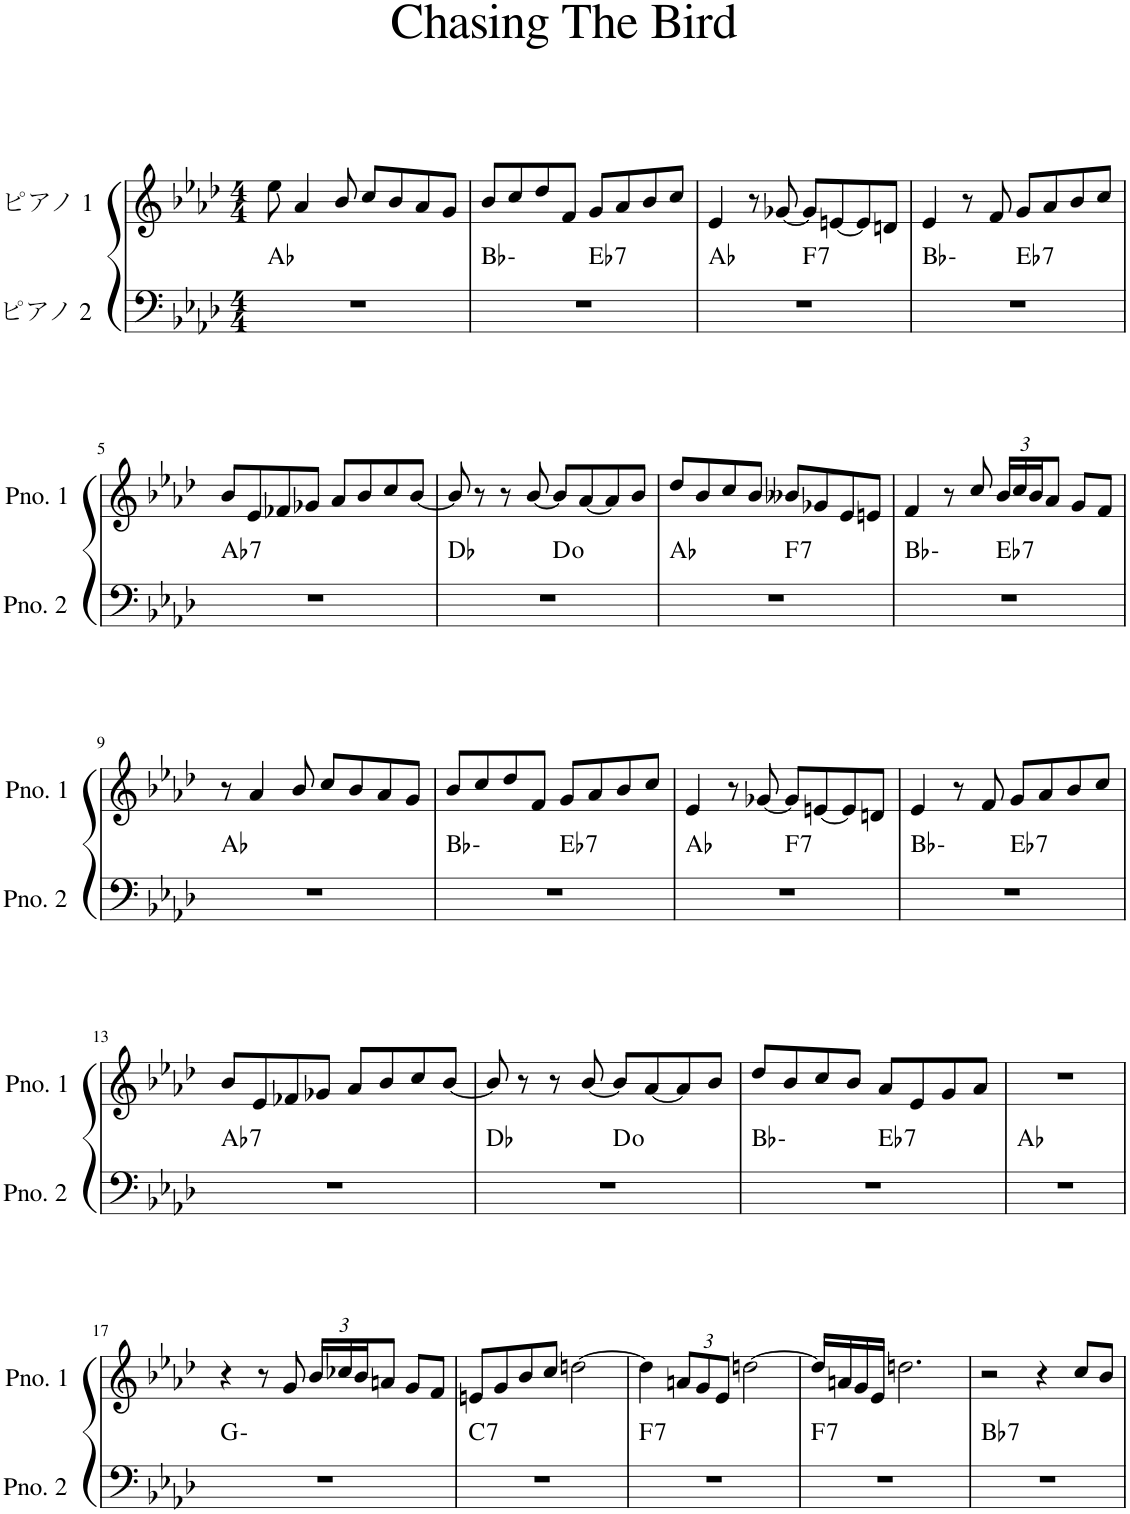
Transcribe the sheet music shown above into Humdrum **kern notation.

**kern	**harte	**kern
*part2	*part2	*part1
*staff2	*	*staff1
*I"ピアノ 2	*	*I"ピアノ 1
*clefF4	*	*clefG2
*k[b-e-a-d-]	*	*k[b-e-a-d-]
*M4/4	*	*M4/4
=1	=1	=1
1r	Ab:maj	8ee-\
.	.	4a-/
.	.	8b-/
.	.	8cc/L
.	.	8b-/
.	.	8a-/
.	.	8g/J
=2	=2	=2
*^	*	*
1r	2ryy	Bb:min	8b-/L
.	.	.	8cc/
.	.	.	8dd-/
.	.	.	8f/J
!	!	!LO:H:kt=7	!
.	2ryy	Eb:7	8g/L
.	.	.	8a-/
.	.	.	8b-/
.	.	.	8cc/J
=3	=3	=3	=3
1r	2ryy	Ab:maj	4e-/
.	.	.	8r
.	.	.	[8g-X/
!	!	!LO:H:kt=7	!
.	2ryy	F:7	8g-/L]
.	.	.	[8en/
.	.	.	8e/]
.	.	.	8dn/J
=4	=4	=4	=4
1r	2ryy	Bb:min	4e-/
.	.	.	8r
.	.	.	8f/
!	!	!LO:H:kt=7	!
.	2ryy	Eb:7	8g/L
.	.	.	8a-/
.	.	.	8b-/
.	.	.	8cc/J
!!LO:LB:g=z
=5	=5	=5	=5
!	!	!LO:H:kt=7	!
*v	*v	*	*
1r	Ab:7	8b-/L
.	.	8e-/
.	.	8f-X/
.	.	8g-X/J
.	.	8a-/L
.	.	8b-/
.	.	8cc/
.	.	[8b-/J
=6	=6	=6
*^	*	*
1r	2ryy	Db:maj	8b-/]
.	.	.	8r
.	.	.	8r
.	.	.	[8b-/
.	2ryy	D:dim	8b-/L]
.	.	.	[8a-/
.	.	.	8a-/]
.	.	.	8b-/J
=7	=7	=7	=7
1r	2ryy	Ab:maj	8dd-/L
.	.	.	8b-/
.	.	.	8cc/
.	.	.	8b-/J
!	!	!LO:H:kt=7	!
.	2ryy	F:7	8b--X/L
.	.	.	8g-X/
.	.	.	8e-/
.	.	.	8en/J
=8	=8	=8	=8
1r	2ryy	Bb:min	4f/
.	.	.	8r
.	.	.	8cc/
*	*	*	*Xbrackettup
!	!	!LO:H:kt=7	!
.	2ryy	Eb:7	24b-/LL
.	.	.	24cc/
.	.	.	24b-/J
.	.	.	8a-/J
.	.	.	8g/L
.	.	.	8f/J
*v	*v	*	*
!!LO:LB:g=z
=9	=9	=9
1r	Ab:maj	8r
.	.	4a-/
.	.	8b-/
.	.	8cc/L
.	.	8b-/
.	.	8a-/
.	.	8g/J
=10	=10	=10
*^	*	*
1r	2ryy	Bb:min	8b-/L
.	.	.	8cc/
.	.	.	8dd-/
.	.	.	8f/J
!	!	!LO:H:kt=7	!
.	2ryy	Eb:7	8g/L
.	.	.	8a-/
.	.	.	8b-/
.	.	.	8cc/J
=11	=11	=11	=11
1r	2ryy	Ab:maj	4e-/
.	.	.	8r
.	.	.	[8g-X/
!	!	!LO:H:kt=7	!
.	2ryy	F:7	8g-/L]
.	.	.	[8en/
.	.	.	8e/]
.	.	.	8dn/J
=12	=12	=12	=12
1r	2ryy	Bb:min	4e-/
.	.	.	8r
.	.	.	8f/
!	!	!LO:H:kt=7	!
.	2ryy	Eb:7	8g/L
.	.	.	8a-/
.	.	.	8b-/
.	.	.	8cc/J
!!LO:LB:g=z
=13	=13	=13	=13
!	!	!LO:H:kt=7	!
*v	*v	*	*
1r	Ab:7	8b-/L
.	.	8e-/
.	.	8f-X/
.	.	8g-X/J
.	.	8a-/L
.	.	8b-/
.	.	8cc/
.	.	[8b-/J
=14	=14	=14
*^	*	*
1r	2ryy	Db:maj	8b-/]
.	.	.	8r
.	.	.	8r
.	.	.	[8b-/
.	2ryy	D:dim	8b-/L]
.	.	.	[8a-/
.	.	.	8a-/]
.	.	.	8b-/J
=15	=15	=15	=15
1r	2ryy	Bb:min	8dd-/L
.	.	.	8b-/
.	.	.	8cc/
.	.	.	8b-/J
!	!	!LO:H:kt=7	!
.	2ryy	Eb:7	8a-/L
.	.	.	8e-/
.	.	.	8g/
.	.	.	8a-/J
*v	*v	*	*
=16	=16	=16
1r	Ab:maj	1r
!!LO:LB:g=z
=17	=17	=17
1r	G:min	4r
.	.	8r
.	.	8g/
.	.	24b-/LL
.	.	24cc-X/
.	.	24b-/J
.	.	8an/J
.	.	8g/L
.	.	8f/J
=18	=18	=18
!	!LO:H:kt=7	!
1r	C:7	8en/L
.	.	8g/
.	.	8b-/
.	.	8cc/J
.	.	[2ddn\
=19	=19	=19
!	!LO:H:kt=7	!
1r	F:7	4dd\]
.	.	12an/L
.	.	12g/
.	.	12e-/J
.	.	[2ddn\
=20	=20	=20
!	!LO:H:kt=7	!
1r	F:7	16dd/LL]
.	.	16an/
.	.	16g/
.	.	16e-/JJ
.	.	2.ddn\
=21	=21	=21
!	!LO:H:kt=7	!
1r	Bb:7	2r
.	.	4r
.	.	8cc/L
.	.	8b-/J
=	=	=
*-	*-	*-
